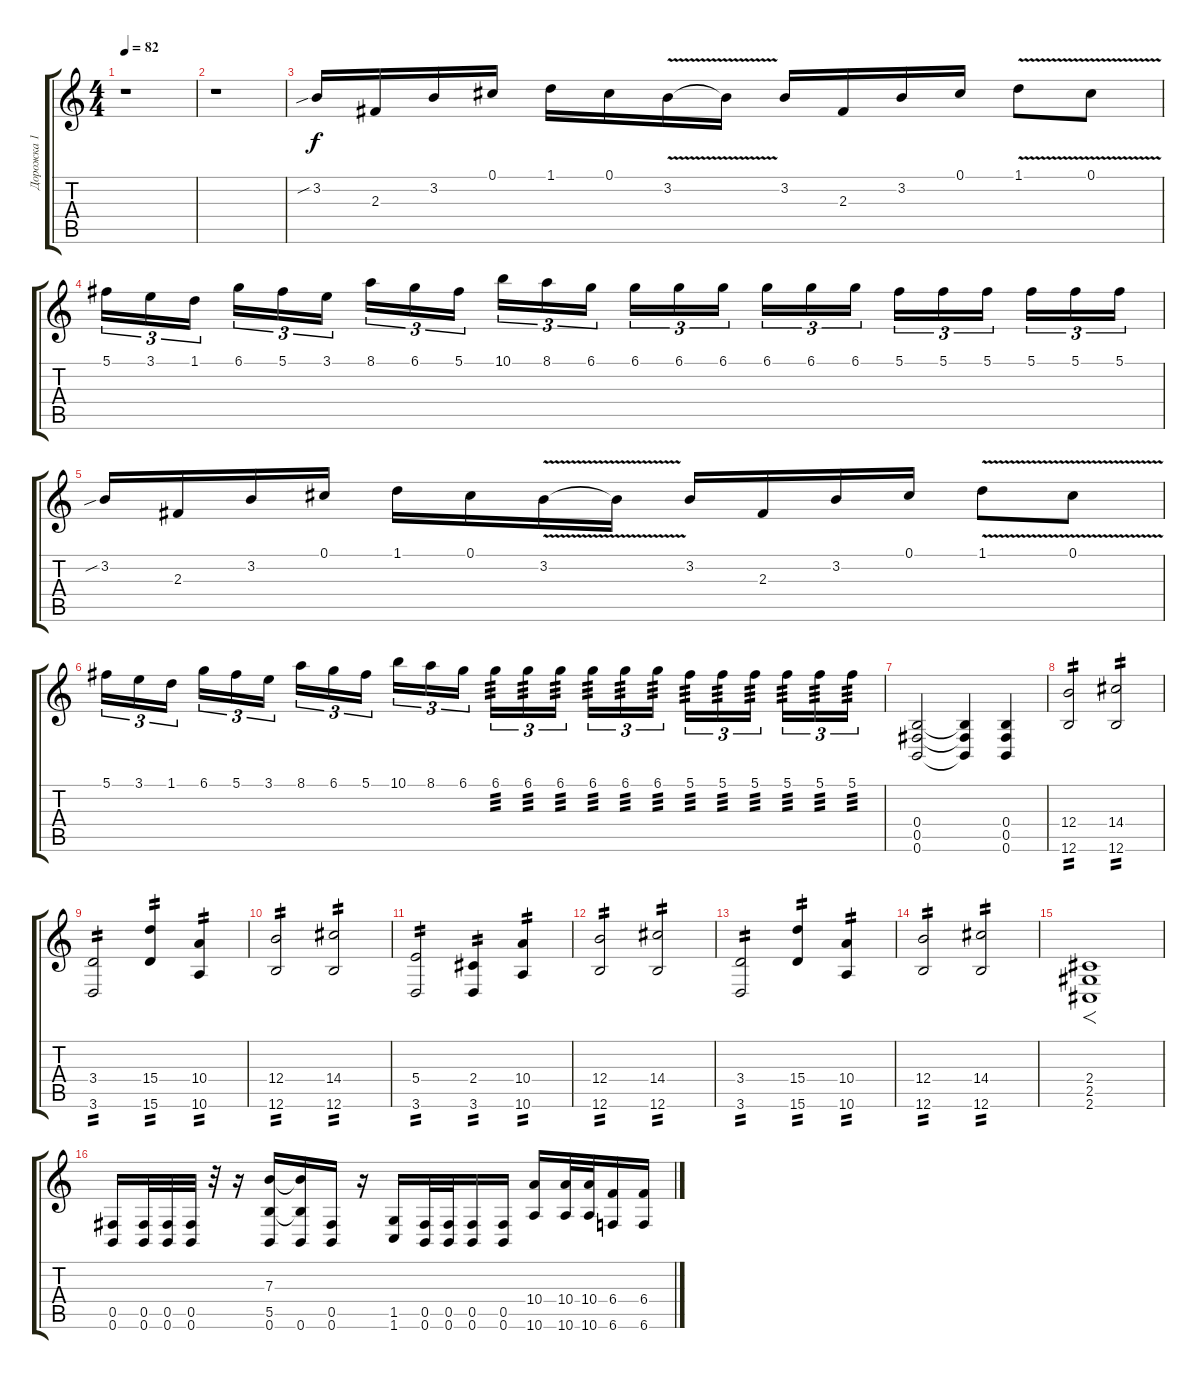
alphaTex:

\track ("Дорожка 1" "Дорожка 1") {instrument acousticguitarsteel}
\staff {score tabs}
\tuning (Db4 Ab3 E3 B2 Gb2 B1) {hide}
\ts (4 4)
\tempo 82
\clef g2
\ks c
r.1{dy f} |
r.1 |
3.2{sib}.16{instrument distortionguitar} 2.3.16 3.2.16 0.1.16 1.1.16 0.1.16 3.2{v}.16 3.2{t}.16 3.2.16 2.3.16 3.2.16 0.1.16 1.1{v}.8 0.1{v}.8 |
5.1.16{tu (3 2)} 3.1.16{tu (3 2)} 1.1.16{tu (3 2)} 6.1.16{tu (3 2)} 5.1.16{tu (3 2)} 3.1.16{tu (3 2)} 8.1.16{tu (3 2)} 6.1.16{tu (3 2)} 5.1.16{tu (3 2)} 10.1.16{tu (3 2)} 8.1.16{tu (3 2)} 6.1.16{tu (3 2)} 6.1.16{tu (3 2)} 6.1.16{tu (3 2)} 6.1.16{tu (3 2)} 6.1.16{tu (3 2)} 6.1.16{tu (3 2)} 6.1.16{tu (3 2)} 5.1.16{tu (3 2)} 5.1.16{tu (3 2)} 5.1.16{tu (3 2)} 5.1.16{tu (3 2)} 5.1.16{tu (3 2)} 5.1.16{tu (3 2)} |
3.2{sib}.16 2.3.16 3.2.16 0.1.16 1.1.16 0.1.16 3.2{v}.16 3.2{t}.16 3.2.16 2.3.16 3.2.16 0.1.16 1.1{v}.8 0.1{v}.8 |
5.1.16{tu (3 2)} 3.1.16{tu (3 2)} 1.1.16{tu (3 2)} 6.1.16{tu (3 2)} 5.1.16{tu (3 2)} 3.1.16{tu (3 2)} 8.1.16{tu (3 2)} 6.1.16{tu (3 2)} 5.1.16{tu (3 2)} 10.1.16{tu (3 2)} 8.1.16{tu (3 2)} 6.1.16{tu (3 2)} 6.1.16{tu (3 2) tp 3} 6.1.16{tu (3 2) tp 3} 6.1.16{tu (3 2) tp 3} 6.1.16{tu (3 2) tp 3} 6.1.16{tu (3 2) tp 3} 6.1.16{tu (3 2) tp 3} 5.1.16{tu (3 2) tp 3} 5.1.16{tu (3 2) tp 3} 5.1.16{tu (3 2) tp 3} 5.1.16{tu (3 2) tp 3} 5.1.16{tu (3 2) tp 3} 5.1.16{tu (3 2) tp 3} |
(0.4 0.5 0.6).2 (0.4{t} 0.5{t} 0.6{t}).4 (0.4 0.5 0.6).4 |
(12.4 12.6).2{tp 2} (14.4 12.6).2{tp 2} |
(3.4 3.6).2{tp 2} (15.4 15.6).4{tp 2} (10.4 10.6).4{tp 2} |
(12.4 12.6).2{tp 2} (14.4 12.6).2{tp 2} |
(5.4 3.6).2{tp 2} (2.4 3.6).4{tp 2} (10.4 10.6).4{tp 2} |
(12.4 12.6).2{tp 2} (14.4 12.6).2{tp 2} |
(3.4 3.6).2{tp 2} (15.4 15.6).4{tp 2} (10.4 10.6).4{tp 2} |
(12.4 12.6).2{tp 2} (14.4 12.6).2{tp 2} |
(2.4 2.5 2.6).1{f instrument distortionguitar} |
(0.5 0.6).16 (0.5 0.6).32 (0.5 0.6).32 (0.5 0.6).32 r.32 r.16 (7.3 5.5 0.6).16 (7.3{t} 5.5{t} 0.6).16 (0.5 0.6).16 r.16 (1.5 1.6).16 (0.5 0.6).32 (0.5 0.6).32 (0.5 0.6).16 (0.5 0.6).16 (10.4 10.6).16 (10.4 10.6).32 (10.4 10.6).32 (6.4 6.6).16 (6.4 6.6).16
